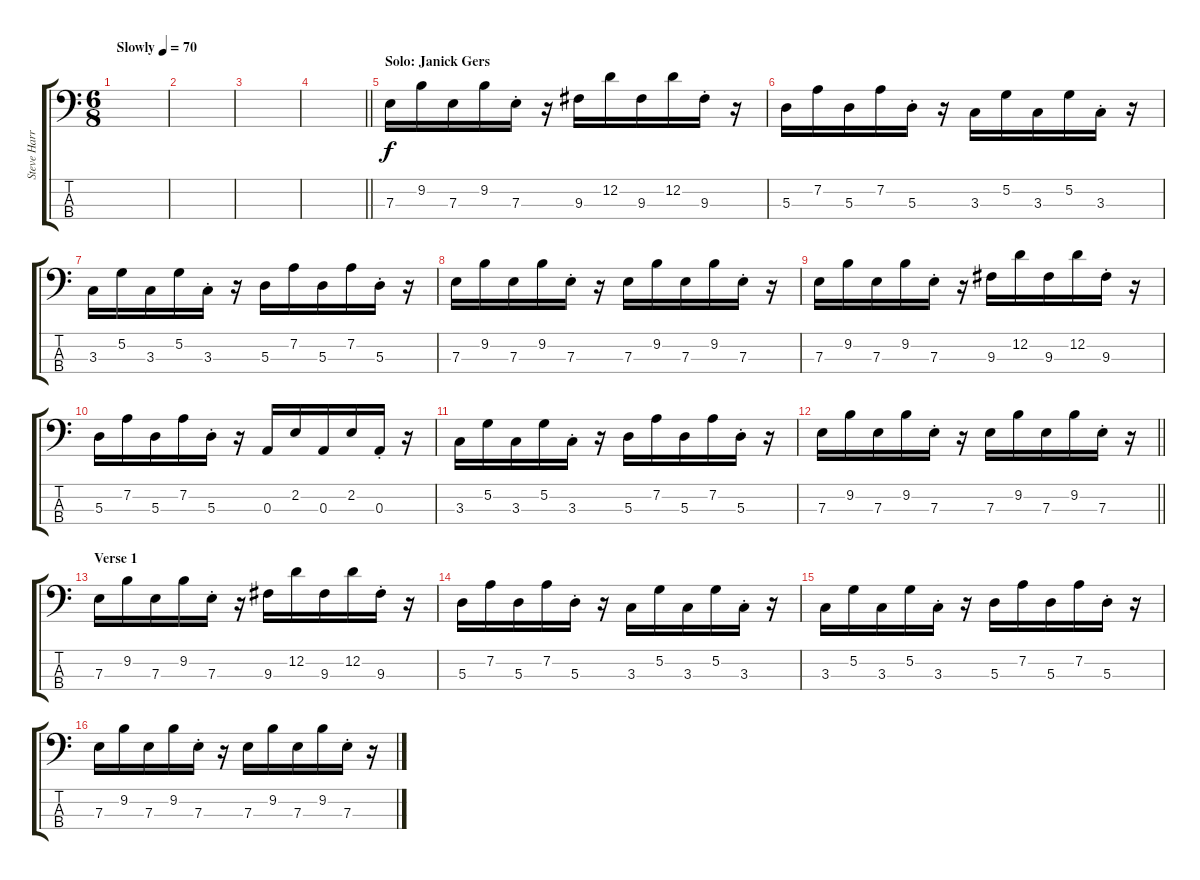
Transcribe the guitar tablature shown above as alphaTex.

\track ("Steve Harris" "Steve Harr") {instrument electricbassfinger}
\staff {score tabs}
\tuning (G2 D2 A1 E1) {hide}
\ts (6 8)
\tempo (70 "Slowly")
\clef f4
\ks c
|
|
|
\barLineRight lightlight
|
\section ("" "Solo: Janick Gers")
7.3.16 9.2.16 7.3.16 9.2.16 7.3{st}.16 r.16 9.3.16 12.2.16 9.3.16 12.2.16 9.3{st}.16 r.16 |
5.3.16 7.2.16 5.3.16 7.2.16 5.3{st}.16 r.16 3.3.16 5.2.16 3.3.16 5.2.16 3.3{st}.16 r.16 |
3.3.16 5.2.16 3.3.16 5.2.16 3.3{st}.16 r.16 5.3.16 7.2.16 5.3.16 7.2.16 5.3{st}.16 r.16 |
7.3.16 9.2.16 7.3.16 9.2.16 7.3{st}.16 r.16 7.3.16 9.2.16 7.3.16 9.2.16 7.3{st}.16 r.16 |
7.3.16 9.2.16 7.3.16 9.2.16 7.3{st}.16 r.16 9.3.16 12.2.16 9.3.16 12.2.16 9.3{st}.16 r.16 |
5.3.16 7.2.16 5.3.16 7.2.16 5.3{st}.16 r.16 0.3.16 2.2.16 0.3.16 2.2.16 0.3{st}.16 r.16 |
3.3.16 5.2.16 3.3.16 5.2.16 3.3{st}.16 r.16 5.3.16 7.2.16 5.3.16 7.2.16 5.3{st}.16 r.16 |
\barLineRight lightlight
7.3.16 9.2.16 7.3.16 9.2.16 7.3{st}.16 r.16 7.3.16 9.2.16 7.3.16 9.2.16 7.3{st}.16 r.16 |
\section ("" "Verse 1")
7.3.16 9.2.16 7.3.16 9.2.16 7.3{st}.16 r.16 9.3.16 12.2.16 9.3.16 12.2.16 9.3{st}.16 r.16 |
5.3.16 7.2.16 5.3.16 7.2.16 5.3{st}.16 r.16 3.3.16 5.2.16 3.3.16 5.2.16 3.3{st}.16 r.16 |
3.3.16 5.2.16 3.3.16 5.2.16 3.3{st}.16 r.16 5.3.16 7.2.16 5.3.16 7.2.16 5.3{st}.16 r.16 |
7.3.16 9.2.16 7.3.16 9.2.16 7.3{st}.16 r.16 7.3.16 9.2.16 7.3.16 9.2.16 7.3{st}.16 r.16
